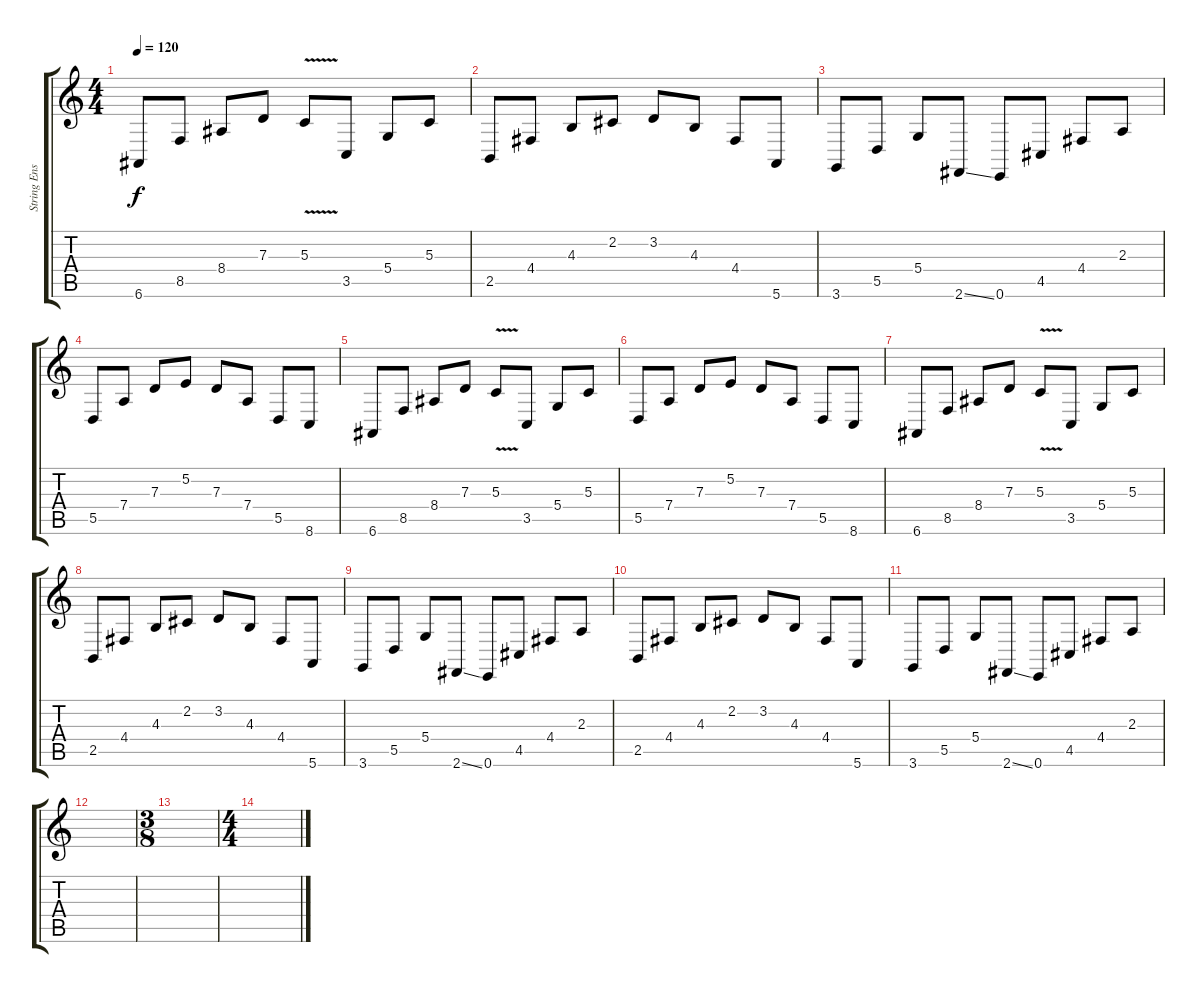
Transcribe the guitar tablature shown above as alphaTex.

\track ("String Ensemble" "String Ens") {instrument stringensemble2}
\staff {score tabs}
\tuning (E4 B3 G3 D3 A2 E2) {hide}
\ts (4 4)
\tempo 120
\clef g2
\ks c
6.6.8{dy f} 8.5.8 8.4.8 7.3.8 5.3{v}.8 3.5.8 5.4.8 5.3.8 |
2.5.8 4.4.8 4.3.8 2.2.8 3.2.8 4.3.8 4.4.8 5.6.8 |
3.6.8 5.5.8 5.4.8 2.6{ss}.8 0.6.8 4.5.8 4.4.8 2.3.8 |
5.5.8 7.4.8 7.3.8 5.2.8 7.3.8 7.4.8 5.5.8 8.6.8 |
6.6.8 8.5.8 8.4.8 7.3.8 5.3{v}.8 3.5.8 5.4.8 5.3.8 |
5.5.8 7.4.8 7.3.8 5.2.8 7.3.8 7.4.8 5.5.8 8.6.8 |
6.6.8 8.5.8 8.4.8 7.3.8 5.3{v}.8 3.5.8 5.4.8 5.3.8 |
2.5.8 4.4.8 4.3.8 2.2.8 3.2.8 4.3.8 4.4.8 5.6.8 |
3.6.8 5.5.8 5.4.8 2.6{ss}.8 0.6.8 4.5.8 4.4.8 2.3.8 |
2.5.8 4.4.8 4.3.8 2.2.8 3.2.8 4.3.8 4.4.8 5.6.8 |
3.6.8 5.5.8 5.4.8 2.6{ss}.8 0.6.8 4.5.8 4.4.8 2.3.8 |
|
\ts (3 8)
|
\ts (4 4)
